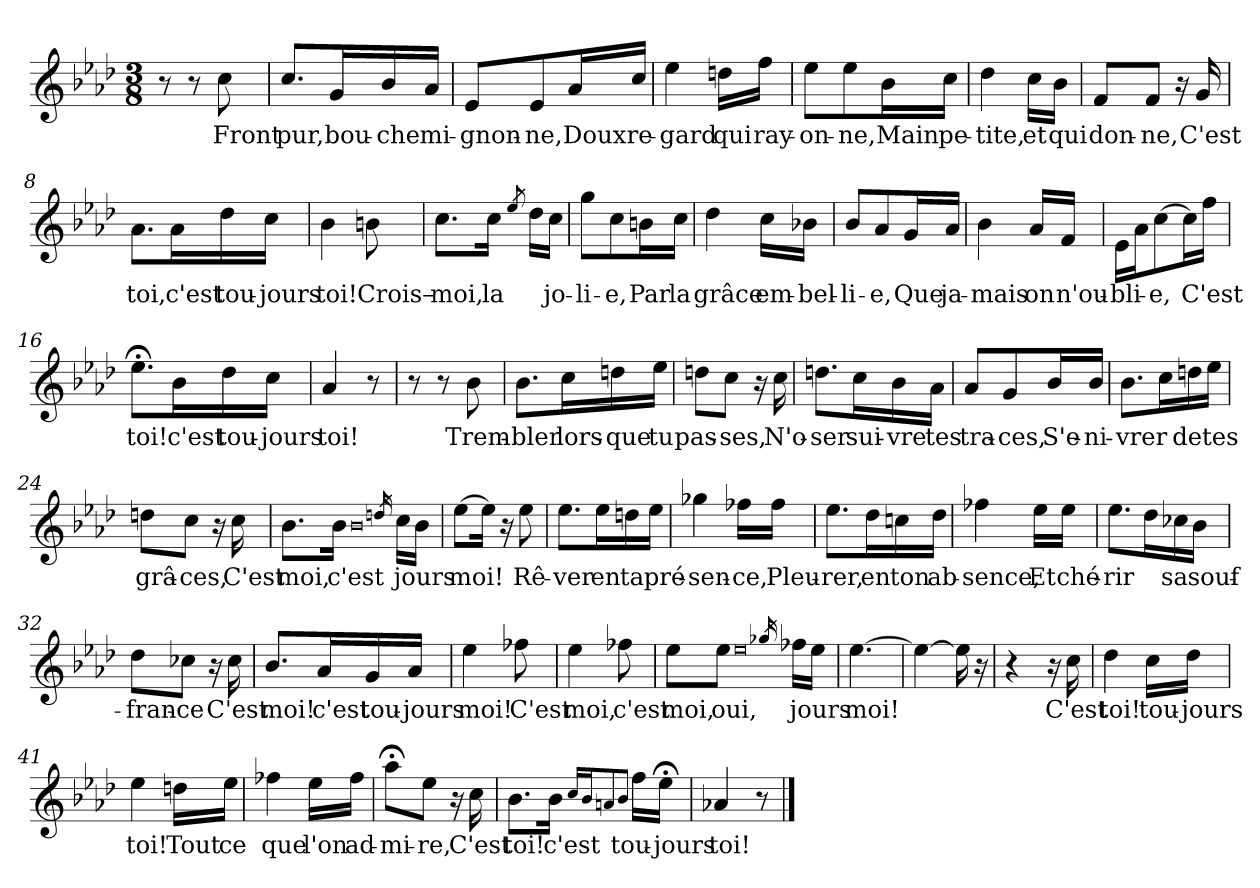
**kern	**text
*part1	*part1
*staff1	*staff1
*clefG2	*
*k[b-e-a-d-]	*
*M3/8	*
=1	=1
8r	.
8r	.
!	!LO:LY:b
8cc\	Front
=2	=2
!	!LO:LY:b
8.cc/L	pur,
!	!LO:LY:b
16g/L	bou-
!	!LO:LY:b
16b-/	-che
!	!LO:LY:b
16a-/JJ	mi-
=3	=3
!	!LO:LY:b
8e-/L	-gnon-
!	!LO:LY:b
8e-/	-ne,
!	!LO:LY:b
16a-/L	Doux
!	!LO:LY:b
16cc/JJ	re-
=4	=4
!	!LO:LY:b
4ee-\	-gard
!	!LO:LY:b
16ddn\LL	qui
!	!LO:LY:b
16ff\JJ	ray-
=5	=5
!	!LO:LY:b
8ee-\L	-on-
!	!LO:LY:b
8ee-\	-ne,
!	!LO:LY:b
16b-\L	Main
!	!LO:LY:b
16cc\JJ	pe-
=6	=6
!	!LO:LY:b
4dd-\	-tite,
!	!LO:LY:b
16cc\LL	et
!	!LO:LY:b
16b-\JJ	qui
=7	=7
!	!LO:LY:b
8f/L	don-
!	!LO:LY:b
8f/J	-ne,
16r	.
!	!LO:LY:b
16g/	C'est
!!LO:LB:g=z
=8	=8
!	!LO:LY:b
8.a-\L	toi,
!	!LO:LY:b
16a-\L	c'est
!	!LO:LY:b
16dd-\	tou-
!	!LO:LY:b
16cc\JJ	-jours
=9	=9
!	!LO:LY:b
4b-\	toi!
!	!LO:LY:b
8bn\	Crois–
=10	=10
!	!LO:LY:b
8.cc\L	moi,
!	!LO:LY:b
16cc\Jk	la
8qee-/	.
16dd-\LL	.
!	!LO:LY:b
16cc\JJ	jo-
=11	=11
!	!LO:LY:b
8gg\L	-li-
!	!LO:LY:b
8cc\	-e,
!	!LO:LY:b
16bn\L	Par
!	!LO:LY:b
16cc\JJ	la
=12	=12
!	!LO:LY:b
4dd-\	grâce
!	!LO:LY:b
16cc\LL	em-
!	!LO:LY:b
16b-X\JJ	-bel-
=13	=13
!	!LO:LY:b
8b-/L	-li-
!	!LO:LY:b
8a-/	-e,
!	!LO:LY:b
16g/L	Que
!	!LO:LY:b
16a-/JJ	ja-
=14	=14
!	!LO:LY:b
4b-\	-mais
!	!LO:LY:b
16a-/LL	on
!	!LO:LY:b
16f/JJ	n'ou-
!!LO:LB:g=z
=15	=15
!	!LO:LY:b
16e-\LL	-bli-
16a-\J	.
!	!LO:LY:b
[8cc\	-e,
16cc\L]	.
!	!LO:LY:b
16ff\JJ	C'est
=16	=16
!	!LO:LY:b
8.ee-;<\L	toi!
!	!LO:LY:b
16b-\L	c'est
!	!LO:LY:b
16dd-\	tou-
!	!LO:LY:b
16cc\JJ	-jours
=17	=17
!	!LO:LY:b
4a-/	toi!
8r	.
=18	=18
8r	.
8r	.
!	!LO:LY:b
8b-\	Trem-
=19	=19
!	!LO:LY:b
8.b-\L	-bler
!	!LO:LY:b
16cc\L	lors-
!	!LO:LY:b
16ddn\	-que
!	!LO:LY:b
16ee-\JJ	tu
=20	=20
!	!LO:LY:b
8ddn\L	pas-
!	!LO:LY:b
8cc\J	-ses,
16r	.
!	!LO:LY:b
16cc\	N'o-
=21	=21
!	!LO:LY:b
8.ddn\L	-ser
!	!LO:LY:b
16cc\L	sui-
!	!LO:LY:b
16b-\	-vre
!	!LO:LY:b
16a-\JJ	tes
=22	=22
!	!LO:LY:b
8a-/L	tra-
!	!LO:LY:b
8g/	-ces,
!	!LO:LY:b
16b-/L	S'e-
!	!LO:LY:b
16b-/JJ	-ni-
!!LO:LB:g=z
=23	=23
!	!LO:LY:b
8.b-\L	-vrer
16cc\L	.
!	!LO:LY:b
16ddn\	de
!	!LO:LY:b
16ee-\JJ	tes
=24	=24
!	!LO:LY:b
8ddn\L	grâ-
!	!LO:LY:b
8cc\J	-ces,
16r	.
!	!LO:LY:b
16cc\	C'est
=25	=25
!	!LO:LY:b
8.b-\L	moi,
!	!LO:LY:b
16b-\Jk	c'est
0qb-	.
16qddn/	.
16cc\LL	.
!	!LO:LY:b
16b-\JJ	jours
=26	=26
!	!LO:LY:b
[8ee-\L	moi!
16ee-\Jk]	.
16r	.
!	!LO:LY:b
8ee-\	Rê-
=27	=27
!	!LO:LY:b
8.ee-\L	-ver
!	!LO:LY:b
16ee-\L	en
!	!LO:LY:b
16ddn\	ta
!	!LO:LY:b
16ee-\JJ	pré-
=28	=28
!	!LO:LY:b
4gg-X\	-sen-
!	!LO:LY:b
16ff-X\LL	-ce,
!	!LO:LY:b
16ff-\JJ	Pleu-
=29	=29
!	!LO:LY:b
8.ee-\L	-rer,
!	!LO:LY:b
16dd-\L	en
!	!LO:LY:b
16ccn\	ton
!	!LO:LY:b
16dd-\JJ	ab-
!!LO:LB:g=z
=30	=30
!	!LO:LY:b
4ff-X\	-sence,
!	!LO:LY:b
16ee-\LL	Et
!	!LO:LY:b
16ee-\JJ	ché-
=31	=31
!	!LO:LY:b
8.ee-\L	-rir
16dd-\L	.
!	!LO:LY:b
16cc-X\	sa
!	!LO:LY:b
16b-\JJ	souf-
=32	=32
!	!LO:LY:b
8dd-\L	-fran-
!	!LO:LY:b
8cc-X\J	-ce
16r	.
!	!LO:LY:b
16cc-\	C'est
=33	=33
!	!LO:LY:b
8.b-/L	moi!
!	!LO:LY:b
16a-/L	c'est
!	!LO:LY:b
16g/	tou-
!	!LO:LY:b
16a-/JJ	-jours
=34	=34
!	!LO:LY:b
4ee-\	moi!
!	!LO:LY:b
8ff-X\	C'est
=35	=35
!	!LO:LY:b
4ee-\	moi,
!	!LO:LY:b
8ff-X\	c'est
=36	=36
!	!LO:LY:b
8ee-\L	moi,
!	!LO:LY:b
8ee-\J	oui,
0qee-	.
16qgg-X/	.
16ff-X\LL	.
!	!LO:LY:b
16ee-\JJ	-jours
!!LO:LB:g=z
=37	=37
!	!LO:LY:b
[4.ee-\	moi!
=38	=38
4ee-\_	.
16ee-\]	.
16r	.
=39	=39
4r	.
16r	.
!	!LO:LY:b
16cc\	C'est
=40	=40
!	!LO:LY:b
4dd-\	toi!
!	!LO:LY:b
16cc\LL	tou-
!	!LO:LY:b
16dd-\JJ	-jours
=41	=41
!	!LO:LY:b
4ee-\	toi!
!	!LO:LY:b
16ddn\LL	Tout
!	!LO:LY:b
16ee-\JJ	ce
=42	=42
!	!LO:LY:b
4ff-X\	que
!	!LO:LY:b
16ee-\LL	l'on
!	!LO:LY:b
16ff-\JJ	ad-
=43	=43
!	!LO:LY:b
8aa-;<\L	-mi-
!	!LO:LY:b
8ee-\J	-re,
16r	.
!	!LO:LY:b
16cc\	C'est
=44	=44
!	!LO:LY:b
8.b-\L	toi!
!	!LO:LY:b
16b-\Jk	c'est
16qcc/LL	.
16qb-/J	.
8qan/	.
8qb-/J	.
!	!LO:LY:b
16ff\LL	tou-
!	!LO:LY:b
16ee-;<\JJ	-jours
=45	=45
!	!LO:LY:b
4a-X/	toi!
8r	.
==	==
*-	*-
